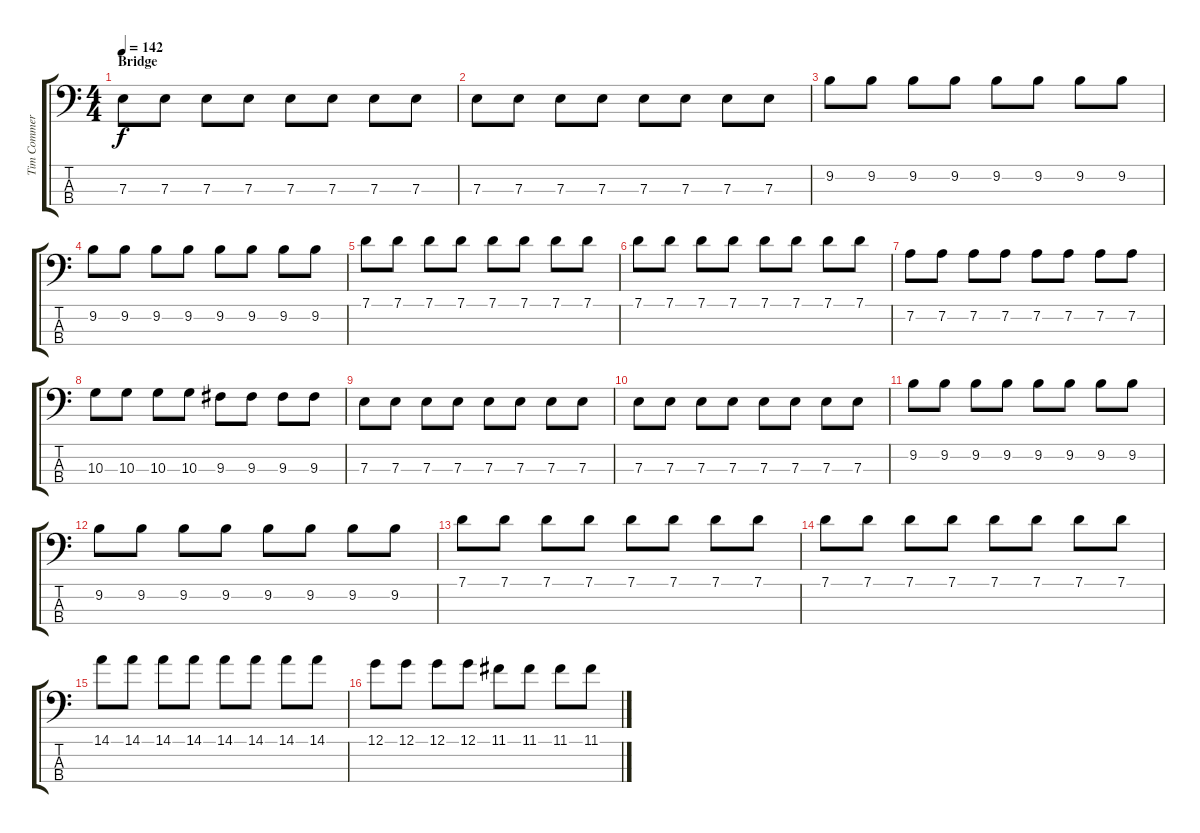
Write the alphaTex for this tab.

\track ("Tim Commerford" "Tim Commer") {instrument electricbassfinger}
\staff {score tabs}
\tuning (G2 D2 A1 B0) {hide}
\ts (4 4)
\section ("" "Bridge")
\tempo 142
\clef f4
\ks c
7.3.8{dy f} 7.3.8 7.3.8 7.3.8 7.3.8 7.3.8 7.3.8 7.3.8 |
7.3.8 7.3.8 7.3.8 7.3.8 7.3.8 7.3.8 7.3.8 7.3.8 |
9.2.8 9.2.8 9.2.8 9.2.8 9.2.8 9.2.8 9.2.8 9.2.8 |
9.2.8 9.2.8 9.2.8 9.2.8 9.2.8 9.2.8 9.2.8 9.2.8 |
7.1.8 7.1.8 7.1.8 7.1.8 7.1.8 7.1.8 7.1.8 7.1.8 |
7.1.8 7.1.8 7.1.8 7.1.8 7.1.8 7.1.8 7.1.8 7.1.8 |
7.2.8 7.2.8 7.2.8 7.2.8 7.2.8 7.2.8 7.2.8 7.2.8 |
10.3.8 10.3.8 10.3.8 10.3.8 9.3.8 9.3.8 9.3.8 9.3.8 |
7.3.8 7.3.8 7.3.8 7.3.8 7.3.8 7.3.8 7.3.8 7.3.8 |
7.3.8 7.3.8 7.3.8 7.3.8 7.3.8 7.3.8 7.3.8 7.3.8 |
9.2.8 9.2.8 9.2.8 9.2.8 9.2.8 9.2.8 9.2.8 9.2.8 |
9.2.8 9.2.8 9.2.8 9.2.8 9.2.8 9.2.8 9.2.8 9.2.8 |
7.1.8 7.1.8 7.1.8 7.1.8 7.1.8 7.1.8 7.1.8 7.1.8 |
7.1.8 7.1.8 7.1.8 7.1.8 7.1.8 7.1.8 7.1.8 7.1.8 |
14.1.8 14.1.8 14.1.8 14.1.8 14.1.8 14.1.8 14.1.8 14.1.8 |
12.1.8 12.1.8 12.1.8 12.1.8 11.1.8 11.1.8 11.1.8 11.1.8
